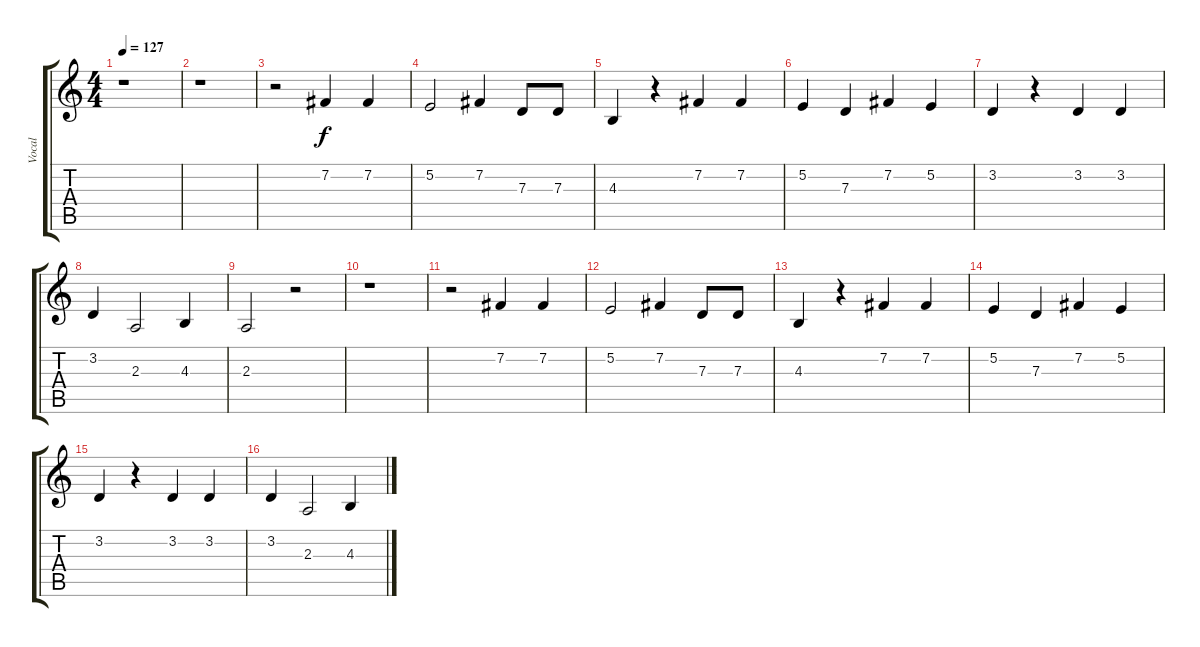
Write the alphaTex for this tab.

\track ("Vocal" "Vocal") {instrument fx4atmosphere}
\staff {score tabs}
\tuning (E4 B3 G3 D3 A2 E2) {hide}
\ts (4 4)
\tempo 127
\clef g2
\ks c
r.1{dy f instrument fx4atmosphere} |
r.1 |
r.2 7.2.4 7.2.4 |
5.2.2 7.2.4 7.3.8 7.3.8 |
4.3.4 r.4 7.2.4 7.2.4 |
5.2.4 7.3.4 7.2.4 5.2.4 |
3.2.4 r.4 3.2.4 3.2.4 |
3.2.4 2.3.2 4.3.4 |
2.3.2 r.2 |
r.1 |
r.2 7.2.4 7.2.4 |
5.2.2 7.2.4 7.3.8 7.3.8 |
4.3.4 r.4 7.2.4 7.2.4 |
5.2.4 7.3.4 7.2.4 5.2.4 |
3.2.4 r.4 3.2.4 3.2.4 |
3.2.4 2.3.2 4.3.4
